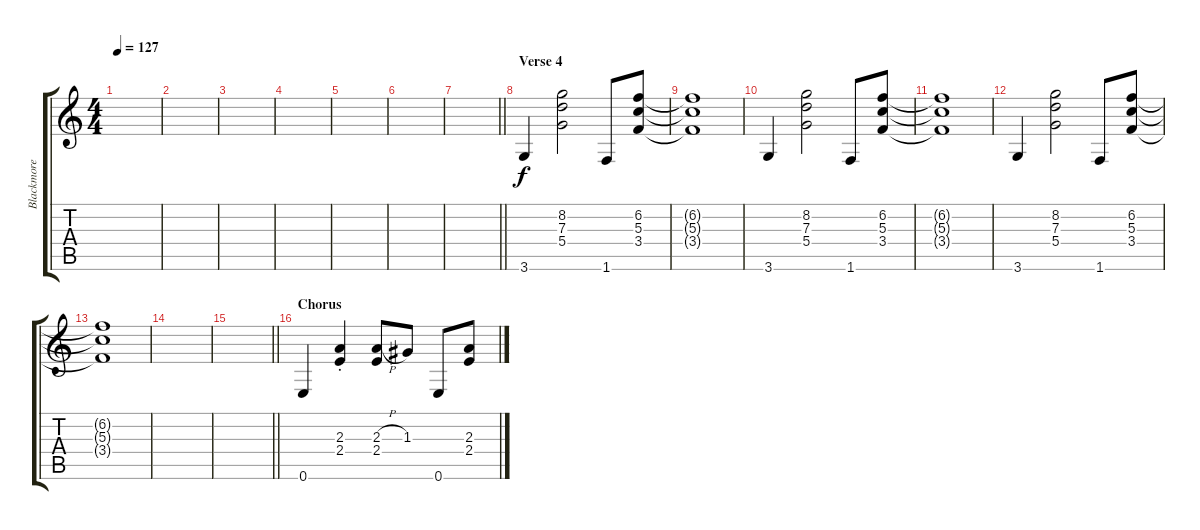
\track ("Blackmore Rhythm" "Blackmore ") {instrument overdrivenguitar}
\staff {score tabs}
\tuning (E4 B3 G3 D3 A2 E2) {hide}
\ts (4 4)
\tempo 127
\clef g2
\ks c
|
|
|
|
|
|
\barLineRight lightlight
|
\section ("" "Verse 4")
3.6.4 (8.2 7.3 5.4).2 1.6.8 (6.2 5.3 3.4).8 |
(6.2{t} 5.3{t} 3.4{t}).1 |
3.6.4 (8.2 7.3 5.4).2 1.6.8 (6.2 5.3 3.4).8 |
(6.2{t} 5.3{t} 3.4{t}).1 |
3.6.4 (8.2 7.3 5.4).2 1.6.8 (6.2 5.3 3.4).8 |
(6.2{t} 5.3{t} 3.4{t}).1 |
|
\barLineRight lightlight
|
\section ("" "Chorus")
0.6.4 (2.3{st} 2.4{st}).4 (2.3{h} 2.4).8 1.3.8 0.6.8 (2.3 2.4).8
